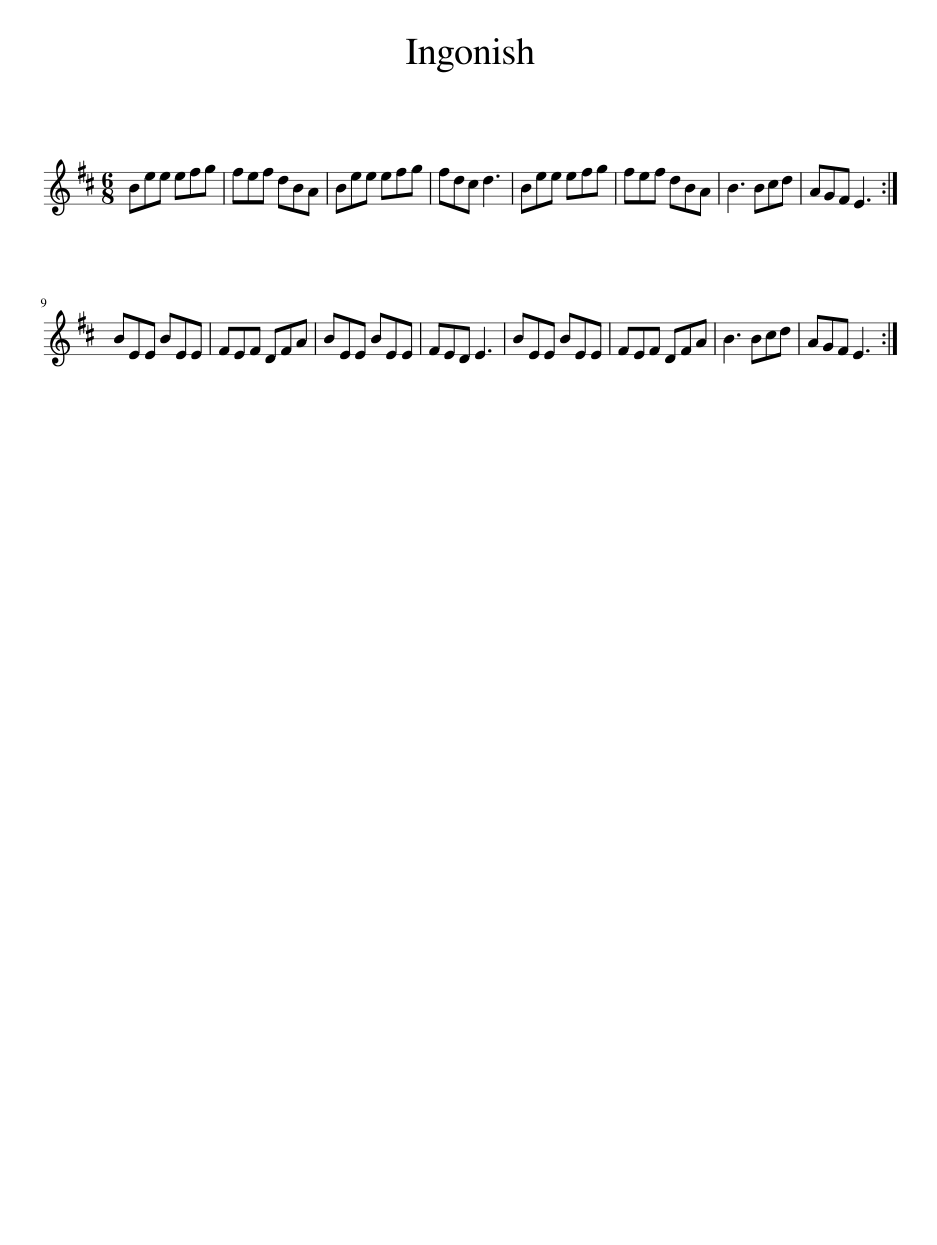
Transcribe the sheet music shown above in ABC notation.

X:1
L:1/8
M:6/8
I:linebreak $
K:D
V:1 treble
V:1
 Bee efg | fef dBA | Bee efg | fdc d3 | Bee efg | %5
 fef dBA | B3 Bcd | AGF E3 :|$ BEE BEE | FEF DFA | %10
 BEE BEE | FED E3 | BEE BEE | FEF DFA | B3 Bcd | %15
 AGF E3 :| %16
